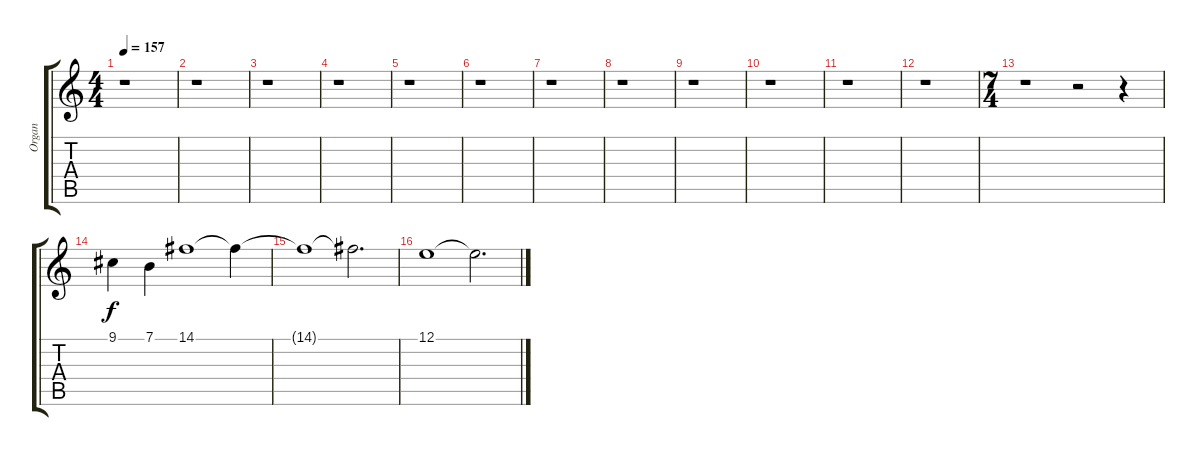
\track ("Organ" "Organ") {instrument drawbarorgan}
\staff {score tabs}
\tuning (E4 B3 G3 D3 A2 E2) {hide}
\ts (4 4)
\tempo 157
\clef g2
\ks c
r.1{dy f} |
r.1 |
r.1 |
r.1 |
r.1 |
r.1 |
r.1 |
r.1 |
r.1 |
r.1 |
r.1 |
r.1 |
\ts (7 4)
r.1 r.2 r.4 |
9.1.4 7.1.4 14.1.1 14.1{t}.4 |
14.1{t}.1 14.1{t}.2{d} |
12.1.1 12.1{t}.2{d}
